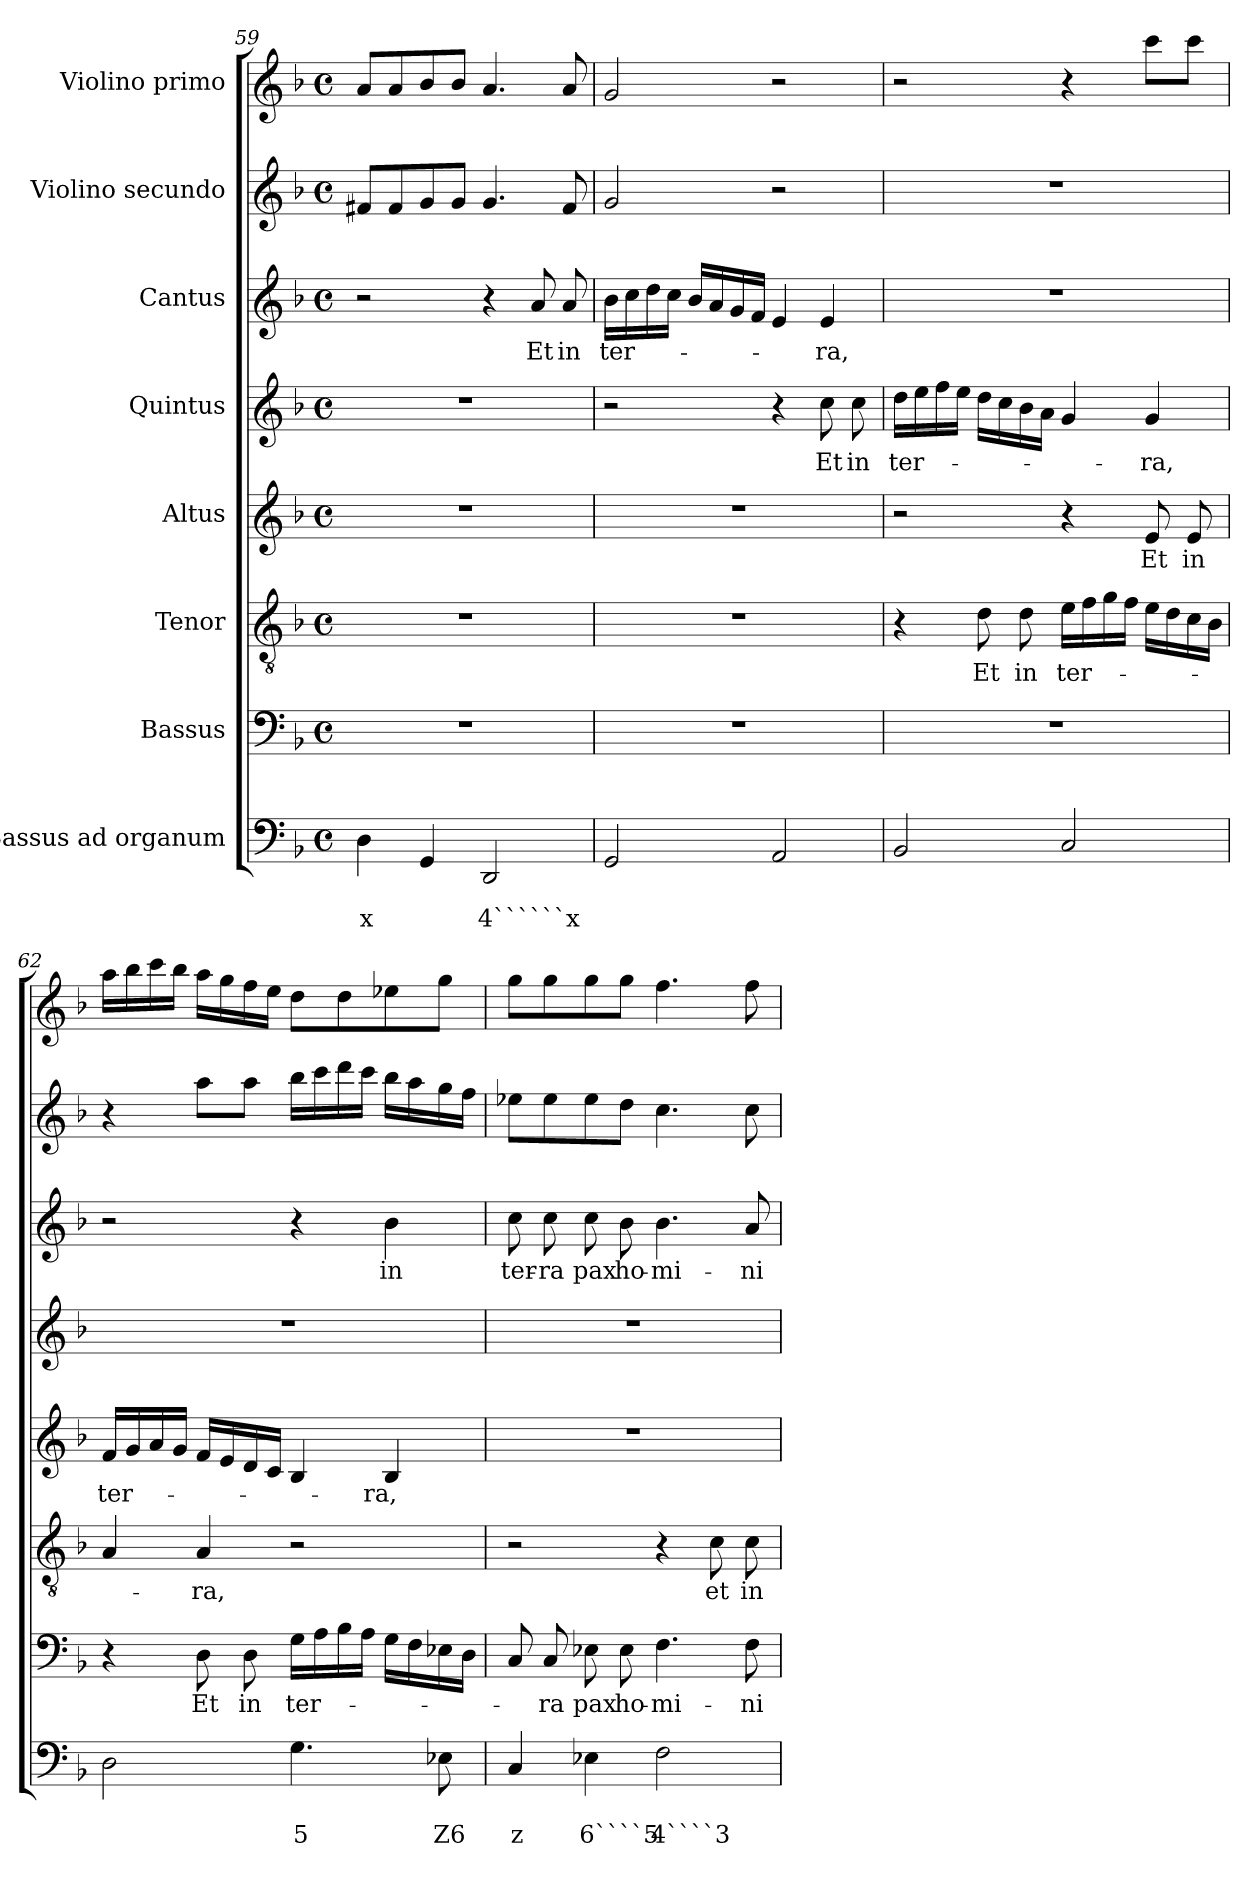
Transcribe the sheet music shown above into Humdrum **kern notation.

**kern	**text	**text	**kern	**text	**kern	**text	**kern	**text	**kern	**text	**kern	**text	**kern	**kern
*part8	*part8	*part8	*part7	*part7	*part6	*part6	*part5	*part5	*part4	*part4	*part3	*part3	*part2	*part1
*staff8	*staff8	*staff8	*staff7	*staff7	*staff6	*staff6	*staff5	*staff5	*staff4	*staff4	*staff3	*staff3	*staff2	*staff1
*I"Bassus ad  organum	*	*	*I"Bassus	*	*I"Tenor	*	*I"Altus	*	*I"Quintus	*	*I"Cantus	*	*I"Violino secundo	*I"Violino primo
*clefF4	*	*	*clefF4	*	*clefGv2	*	*clefG2	*	*clefG2	*	*clefG2	*	*clefG2	*clefG2
*k[b-]	*	*	*k[b-]	*	*k[b-]	*	*k[b-]	*	*k[b-]	*	*k[b-]	*	*k[b-]	*k[b-]
*F:	*	*	*F:	*	*F:	*	*F:	*	*F:	*	*F:	*	*F:	*F:
*M4/4	*	*	*M4/4	*	*M4/4	*	*M4/4	*	*M4/4	*	*M4/4	*	*M4/4	*M4/4
*met(c)	*	*	*met(c)	*	*met(c)	*	*met(c)	*	*met(c)	*	*met(c)	*	*met(c)	*met(c)
=59	=59	=59	=59	=59	=59	=59	=59	=59	=59	=59	=59	=59	=59	=59
!	!	!LO:LY:b	!	!	!	!	!	!	!	!	!	!	!	!
4D\	.	x	1r	.	1r	.	1r	.	1r	.	2r	.	8f#X/L	8a/L
.	.	.	.	.	.	.	.	.	.	.	.	.	8f#/	8a/
4GG/	.	.	.	.	.	.	.	.	.	.	.	.	8g/	8b-/
.	.	.	.	.	.	.	.	.	.	.	.	.	8g/J	8b-/J
!	!	!LO:LY:b	!	!	!	!	!	!	!	!	!	!	!	!
2DD/	.	4``````x	.	.	.	.	.	.	.	.	4r	.	4.g/	4.a/
!	!	!	!	!	!	!	!	!	!	!	!	!LO:LY:b	!	!
.	.	.	.	.	.	.	.	.	.	.	8a/	Et	.	.
!	!	!	!	!	!	!	!	!	!	!	!	!LO:LY:b	!	!
.	.	.	.	.	.	.	.	.	.	.	8a/	in	8f#/	8a/
=60	=60	=60	=60	=60	=60	=60	=60	=60	=60	=60	=60	=60	=60	=60
!	!	!	!	!	!	!	!	!	!	!	!	!LO:LY:b	!	!
2GG/	.	.	1r	.	1r	.	1r	.	2r	.	16b-\LL	ter-	2g/	2g/
.	.	.	.	.	.	.	.	.	.	.	16cc\	.	.	.
.	.	.	.	.	.	.	.	.	.	.	16dd\	.	.	.
.	.	.	.	.	.	.	.	.	.	.	16cc\JJ	.	.	.
.	.	.	.	.	.	.	.	.	.	.	16b-/LL	.	.	.
.	.	.	.	.	.	.	.	.	.	.	16a/	.	.	.
.	.	.	.	.	.	.	.	.	.	.	16g/	.	.	.
.	.	.	.	.	.	.	.	.	.	.	16f/JJ	.	.	.
2AA/	.	.	.	.	.	.	.	.	4r	.	4e/	.	2r	2r
!	!	!	!	!	!	!	!	!	!	!LO:LY:b	!	!LO:LY:b	!	!
.	.	.	.	.	.	.	.	.	8cc\	Et	4e/	-ra,	.	.
!	!	!	!	!	!	!	!	!	!	!LO:LY:b	!	!	!	!
.	.	.	.	.	.	.	.	.	8cc\	in	.	.	.	.
!!LO:LB:g=z
=61	=61	=61	=61	=61	=61	=61	=61	=61	=61	=61	=61	=61	=61	=61
!	!	!	!	!	!	!	!	!	!	!LO:LY:b	!	!	!	!
2BB-/	.	.	1r	.	4r	.	2r	.	16dd\LL	ter-	1r	.	1r	2r
.	.	.	.	.	.	.	.	.	16ee\	.	.	.	.	.
.	.	.	.	.	.	.	.	.	16ff\	.	.	.	.	.
.	.	.	.	.	.	.	.	.	16ee\JJ	.	.	.	.	.
!	!	!	!	!	!	!LO:LY:b	!	!	!	!	!	!	!	!
.	.	.	.	.	8d\	Et	.	.	16dd\LL	.	.	.	.	.
.	.	.	.	.	.	.	.	.	16cc\	.	.	.	.	.
!	!	!	!	!	!	!LO:LY:b	!	!	!	!	!	!	!	!
.	.	.	.	.	8d\	in	.	.	16b-\	.	.	.	.	.
.	.	.	.	.	.	.	.	.	16a\JJ	.	.	.	.	.
!	!	!	!	!	!	!LO:LY:b	!	!	!	!	!	!	!	!
2C/	.	.	.	.	16e\LL	ter-	4r	.	4g/	.	.	.	.	4r
.	.	.	.	.	16f\	.	.	.	.	.	.	.	.	.
.	.	.	.	.	16g\	.	.	.	.	.	.	.	.	.
.	.	.	.	.	16f\JJ	.	.	.	.	.	.	.	.	.
!	!	!	!	!	!	!	!	!LO:LY:b	!	!LO:LY:b	!	!	!	!
.	.	.	.	.	16e\LL	.	8e/	Et	4g/	-ra,	.	.	.	8ccc\L
.	.	.	.	.	16d\	.	.	.	.	.	.	.	.	.
!	!	!	!	!	!	!	!	!LO:LY:b	!	!	!	!	!	!
.	.	.	.	.	16c\	.	8e/	in	.	.	.	.	.	8ccc\J
.	.	.	.	.	16B-\JJ	.	.	.	.	.	.	.	.	.
=62	=62	=62	=62	=62	=62	=62	=62	=62	=62	=62	=62	=62	=62	=62
!	!	!	!	!	!	!	!	!LO:LY:b	!	!	!	!	!	!
2D\	.	.	4r	.	4A/	.	16f/LL	ter-	1r	.	2r	.	4r	16aa\LL
.	.	.	.	.	.	.	16g/	.	.	.	.	.	.	16bb-\
.	.	.	.	.	.	.	16a/	.	.	.	.	.	.	16ccc\
.	.	.	.	.	.	.	16g/JJ	.	.	.	.	.	.	16bb-\JJ
!	!	!	!	!LO:LY:b	!	!LO:LY:b	!	!	!	!	!	!	!	!
.	.	.	8D\	Et	4A/	-ra,	16f/LL	.	.	.	.	.	8aa\L	16aa\LL
.	.	.	.	.	.	.	16e/	.	.	.	.	.	.	16gg\
!	!	!	!	!LO:LY:b	!	!	!	!	!	!	!	!	!	!
.	.	.	8D\	in	.	.	16d/	.	.	.	.	.	8aa\J	16ff\
.	.	.	.	.	.	.	16c/JJ	.	.	.	.	.	.	16ee\JJ
!	!	!LO:LY:b	!	!LO:LY:b	!	!	!	!	!	!	!	!	!	!
4.G\	.	5	16G\LL	ter-	2r	.	4B-/	.	.	.	4r	.	16bb-\LL	8dd\L
.	.	.	16A\	.	.	.	.	.	.	.	.	.	16ccc\	.
.	.	.	16B-\	.	.	.	.	.	.	.	.	.	16ddd\	8dd\
.	.	.	16A\JJ	.	.	.	.	.	.	.	.	.	16ccc\JJ	.
!	!	!	!	!	!	!	!	!LO:LY:b	!	!	!	!LO:LY:b	!	!
.	.	.	16G\LL	.	.	.	4B-/	-ra,	.	.	4b-\	in	16bb-\LL	8ee-X\
.	.	.	16F\	.	.	.	.	.	.	.	.	.	16aa\	.
!	!	!LO:LY:b	!	!	!	!	!	!	!	!	!	!	!	!
8E-X\	.	Z6	16E-X\	.	.	.	.	.	.	.	.	.	16gg\	8gg\J
.	.	.	16D\JJ	.	.	.	.	.	.	.	.	.	16ff\JJ	.
=63	=63	=63	=63	=63	=63	=63	=63	=63	=63	=63	=63	=63	=63	=63
!	!	!LO:LY:b	!	!	!	!	!	!	!	!	!	!LO:LY:b	!	!
4C/	.	z	8C/	.	2r	.	1r	.	1r	.	8cc\	ter-	8ee-X\L	8gg\L
!	!	!	!	!LO:LY:b	!	!	!	!	!	!	!	!LO:LY:b	!	!
.	.	.	8C/	-ra	.	.	.	.	.	.	8cc\	-ra	8ee-\	8gg\
!	!	!LO:LY:b	!	!LO:LY:b	!	!	!	!	!	!	!	!LO:LY:b	!	!
4E-X\	.	6````5	8E-X\	pax	.	.	.	.	.	.	8cc\	pax	8ee-\	8gg\
!	!	!	!	!LO:LY:b	!	!	!	!	!	!	!	!LO:LY:b	!	!
.	.	.	8E-\	ho-	.	.	.	.	.	.	8b-\	ho-	8dd\J	8gg\J
!	!	!LO:LY:b	!	!LO:LY:b	!	!	!	!	!	!	!	!LO:LY:b	!	!
2F\	.	4````3	4.F\	-mi-	4r	.	.	.	.	.	4.b-\	-mi-	4.cc\	4.ff\
!	!	!	!	!	!	!LO:LY:b	!	!	!	!	!	!	!	!
.	.	.	.	.	8c\	et	.	.	.	.	.	.	.	.
!	!	!	!	!LO:LY:b	!	!LO:LY:b	!	!	!	!	!	!LO:LY:b	!	!
.	.	.	8F\	-ni-	8c\	in	.	.	.	.	8a/	-ni-	8cc\	8ff\
=	=	=	=	=	=	=	=	=	=	=	=	=	=	=
*-	*-	*-	*-	*-	*-	*-	*-	*-	*-	*-	*-	*-	*-	*-
